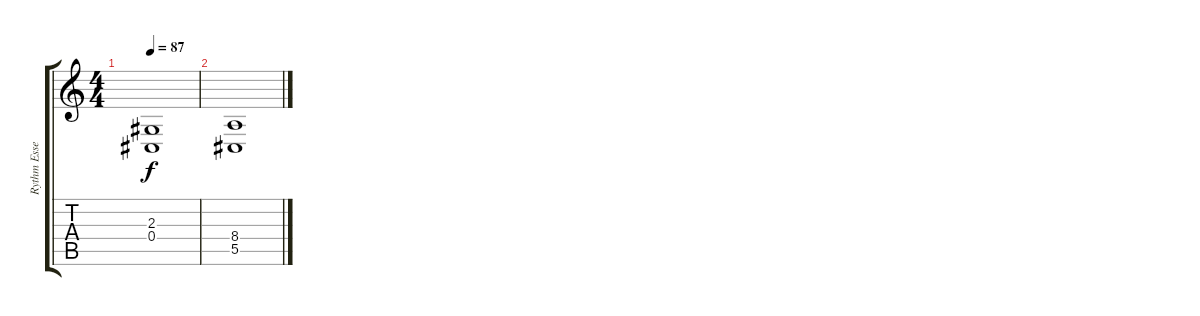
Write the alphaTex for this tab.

\track ("Rythm Essemble (Everton)" "Rythm Esse") {instrument stringensemble2}
\staff {score tabs}
\tuning (Eb4 Bb3 Gb3 Db3 Ab2 Eb2) {hide}
\ts (4 4)
\tempo 87
\clef g2
\ks c
(2.3 0.4).1{dy f} |
(8.4 5.5).1
